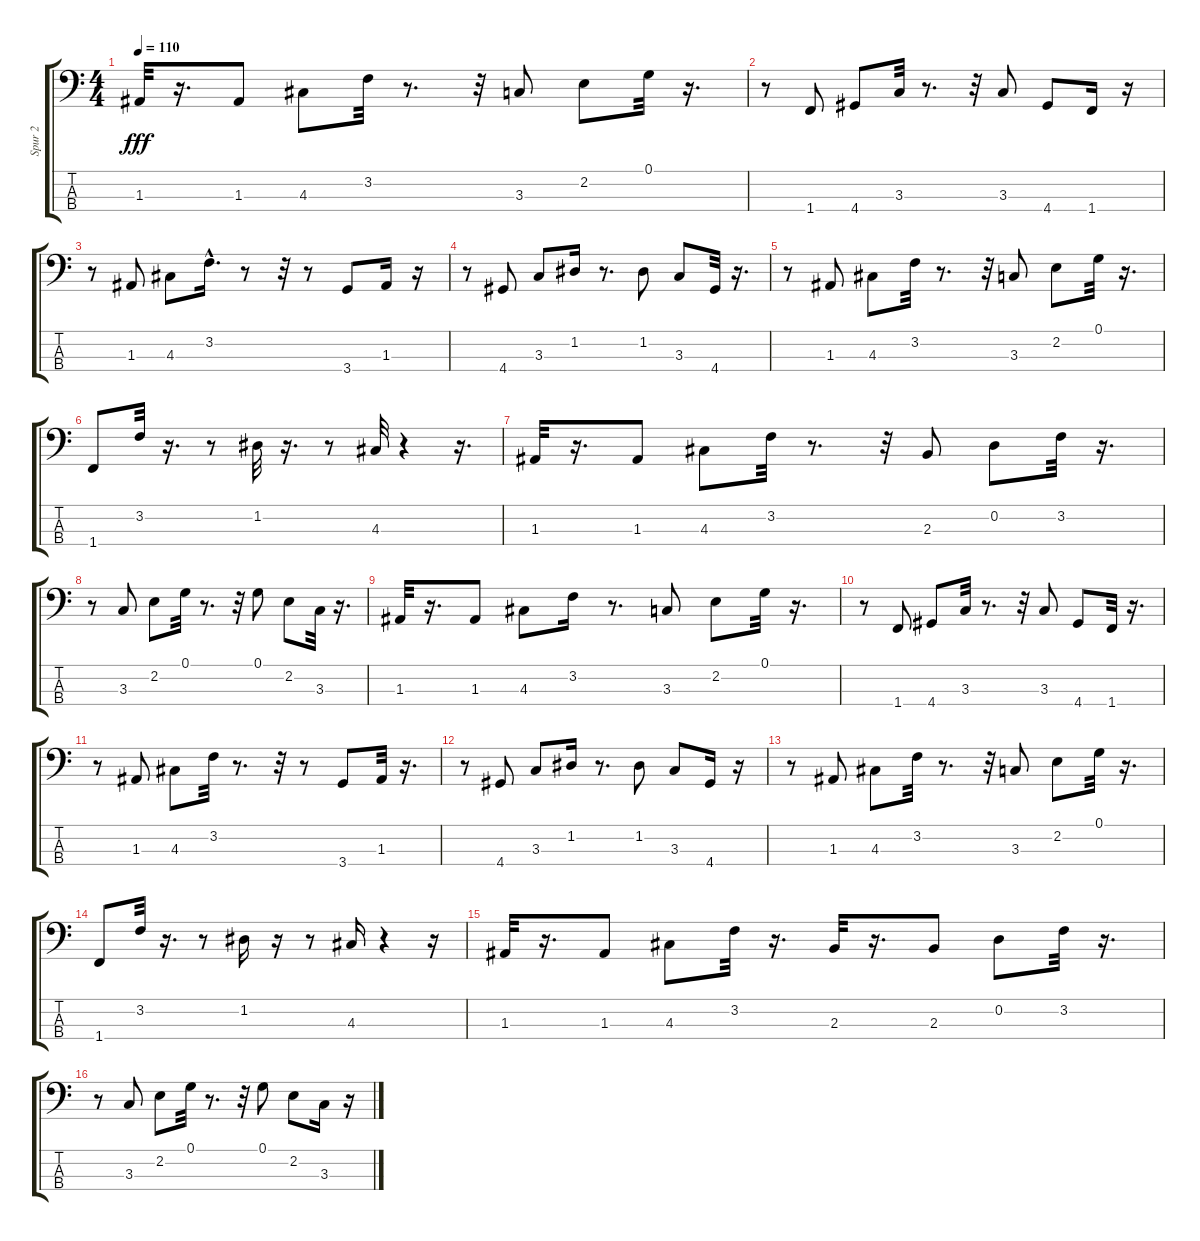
\track ("Spur 2" "Spur 2") {instrument electricbassfinger}
\staff {score tabs}
\tuning (G2 D2 A1 E1) {hide}
\ts (4 4)
\tempo 110
\clef f4
\ks c
1.3.32{dy fff} r.16{d} 1.3.8 4.3.8 3.2.32 r.8{d} r.32 3.3.8 2.2.8 0.1.32 r.16{d} |
r.8 1.4.8 4.4.8 3.3.32 r.8{d} r.32 3.3.8 4.4.8 1.4.16 r.16 |
r.8 1.3.8 4.3.8 3.2{hac}.16{d} r.8 r.32 r.8 3.4.8 1.3.16 r.16 |
r.8 4.4.8 3.3.8 1.2.16 r.8{d} 1.2.8 3.3.8 4.4.32 r.16{d} |
r.8 1.3.8 4.3.8 3.2.32 r.8{d} r.32 3.3.8 2.2.8 0.1.32 r.16{d} |
1.4.8 3.2.32 r.16{d} r.8 1.2.32 r.16{d} r.8 4.3.32 r.4 r.16{d} |
1.3.32 r.16{d} 1.3.8 4.3.8 3.2.32 r.8{d} r.32 2.3.8 0.2.8 3.2.32 r.16{d} |
r.8 3.3.8 2.2.8 0.1.32 r.8{d} r.32 0.1.8 2.2.8 3.3.32 r.16{d} |
1.3.32 r.16{d} 1.3.8 4.3.8 3.2.16 r.8{d} 3.3.8 2.2.8 0.1.32 r.16{d} |
r.8 1.4.8 4.4.8 3.3.32 r.8{d} r.32 3.3.8 4.4.8 1.4.32 r.16{d} |
r.8 1.3.8 4.3.8 3.2.32 r.8{d} r.32 r.8 3.4.8 1.3.32 r.16{d} |
r.8 4.4.8 3.3.8 1.2.16 r.8{d} 1.2.8 3.3.8 4.4.16 r.16 |
r.8 1.3.8 4.3.8 3.2.32 r.8{d} r.32 3.3.8 2.2.8 0.1.32 r.16{d} |
1.4.8 3.2.32 r.16{d} r.8 1.2.16 r.16 r.8 4.3.16 r.4 r.16 |
1.3.32 r.16{d} 1.3.8 4.3.8 3.2.32 r.16{d} 2.3.32 r.16{d} 2.3.8 0.2.8 3.2.32 r.16{d} |
r.8 3.3.8 2.2.8 0.1.32 r.8{d} r.32 0.1.8 2.2.8 3.3.16 r.16
